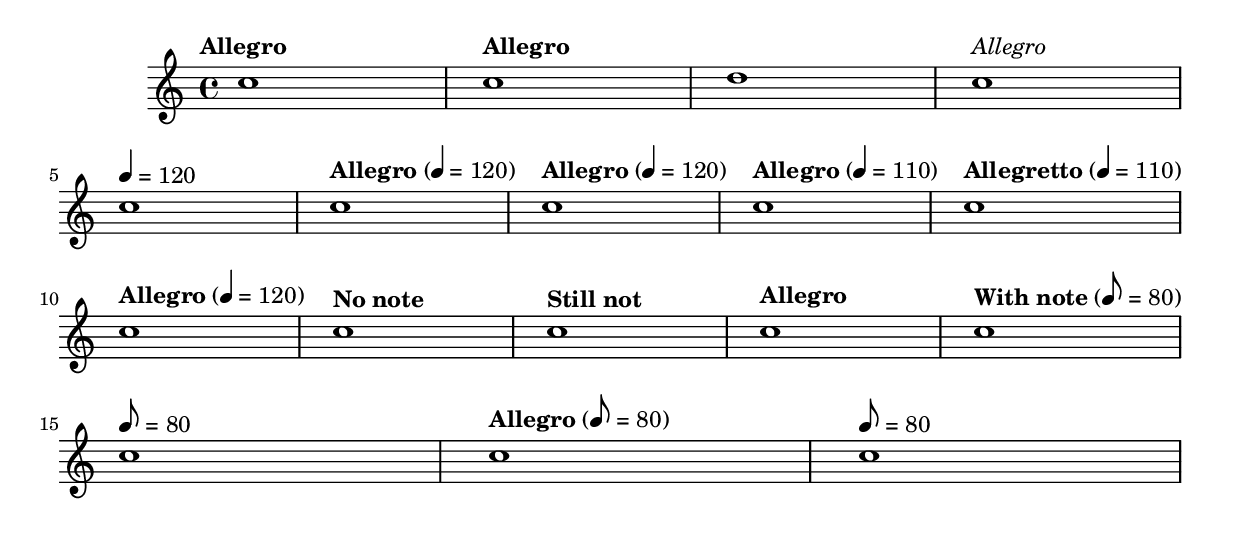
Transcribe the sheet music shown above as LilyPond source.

\version "2.11.48"

\header{
  texidoc="
The tempo command supports text markup and/or duration=count. Using the
Score.hideTempoNote, one can hide the duration=count in the tempo mark.
"
}

\relative c'' {
  \tempo "Allegro" c1
  \tempo "Allegro" c1
  \set Score.tempoText = #"blah" d1
  \tempo \markup{\italic \medium "Allegro"} c1\break
  \tempo 4=120 c1
  \tempo "Allegro" 4=120 c1
  \tempo "Allegro" 4=120 c1
  \tempo "Allegro" 4=110 c1
  \tempo "Allegretto" 4=110 c1\break

  \set Score.tempoHideNote = ##f
  \tempo "Allegro" 4=120 c1
  \set Score.tempoHideNote = ##t
  \tempo "No note" 8=160 c1
  \tempo "Still not" c1
  \tempo "Allegro" 4=120 c1
  \set Score.tempoHideNote = ##f
  \tempo "With note" 8=80 c1\break

  % Unsetting the tempoText using only note=count:
  \tempo 8=80 c1
  \tempo "Allegro" 8=80 c1
  \tempo 8=80 c1

}
